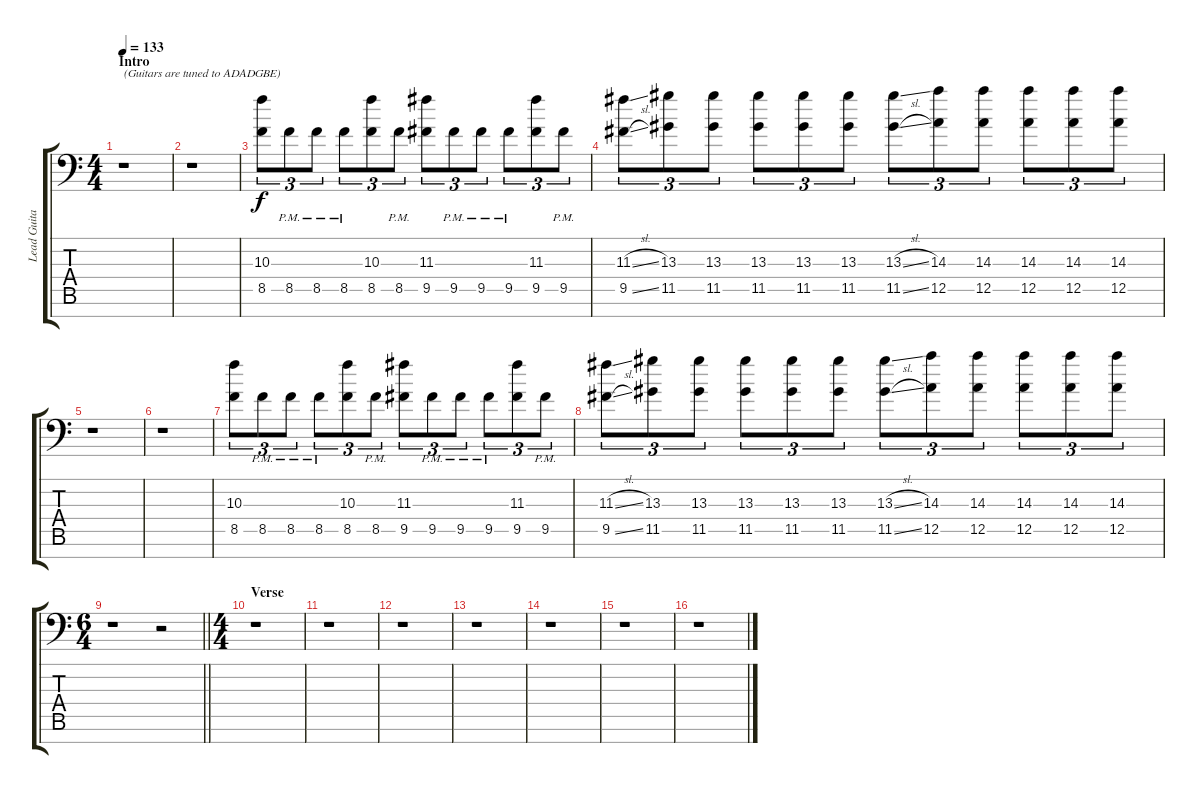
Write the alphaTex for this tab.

\track ("Lead Guitar" "Lead Guita") {instrument distortionguitar}
\staff {score tabs}
\tuning (E4 B3 G3 D3 A2 D2 A1) {hide}
\ts (4 4)
\section ("" "Intro")
\tempo 133
\clef f4
\ks c
r.1{txt "(Guitars are tuned to ADADGBE)" dy f instrument distortionguitar} |
r.1 |
(10.3 8.5).8{tu (3 2) volume 12} 8.5{pm}.8{tu (3 2)} 8.5{pm}.8{tu (3 2)} 8.5{pm}.8{tu (3 2)} (10.3 8.5).8{tu (3 2)} 8.5{pm}.8{tu (3 2)} (11.3 9.5).8{tu (3 2)} 9.5{pm}.8{tu (3 2)} 9.5{pm}.8{tu (3 2)} 9.5{pm}.8{tu (3 2)} (11.3 9.5).8{tu (3 2)} 9.5{pm}.8{tu (3 2)} |
(11.3{sl} 9.5{sl}).8{tu (3 2)} (13.3 11.5).8{tu (3 2)} (13.3 11.5).8{tu (3 2)} (13.3 11.5).8{tu (3 2)} (13.3 11.5).8{tu (3 2)} (13.3 11.5).8{tu (3 2)} (13.3{sl} 11.5{sl}).8{tu (3 2)} (14.3 12.5).8{tu (3 2)} (14.3 12.5).8{tu (3 2)} (14.3 12.5).8{tu (3 2)} (14.3 12.5).8{tu (3 2)} (14.3 12.5).8{tu (3 2)} |
r.1 |
r.1 |
(10.3 8.5).8{tu (3 2)} 8.5{pm}.8{tu (3 2)} 8.5{pm}.8{tu (3 2)} 8.5{pm}.8{tu (3 2)} (10.3 8.5).8{tu (3 2)} 8.5{pm}.8{tu (3 2)} (11.3 9.5).8{tu (3 2)} 9.5{pm}.8{tu (3 2)} 9.5{pm}.8{tu (3 2)} 9.5{pm}.8{tu (3 2)} (11.3 9.5).8{tu (3 2)} 9.5{pm}.8{tu (3 2)} |
(11.3{sl} 9.5{sl}).8{tu (3 2)} (13.3 11.5).8{tu (3 2)} (13.3 11.5).8{tu (3 2)} (13.3 11.5).8{tu (3 2)} (13.3 11.5).8{tu (3 2)} (13.3 11.5).8{tu (3 2)} (13.3{sl} 11.5{sl}).8{tu (3 2)} (14.3 12.5).8{tu (3 2)} (14.3 12.5).8{tu (3 2)} (14.3 12.5).8{tu (3 2)} (14.3 12.5).8{tu (3 2)} (14.3 12.5).8{tu (3 2)} |
\ts (6 4)
\barLineRight lightlight
r.1 r.2 |
\ts (4 4)
\section ("" "Verse")
r.1 |
r.1 |
r.1 |
r.1 |
r.1 |
r.1 |
r.1
